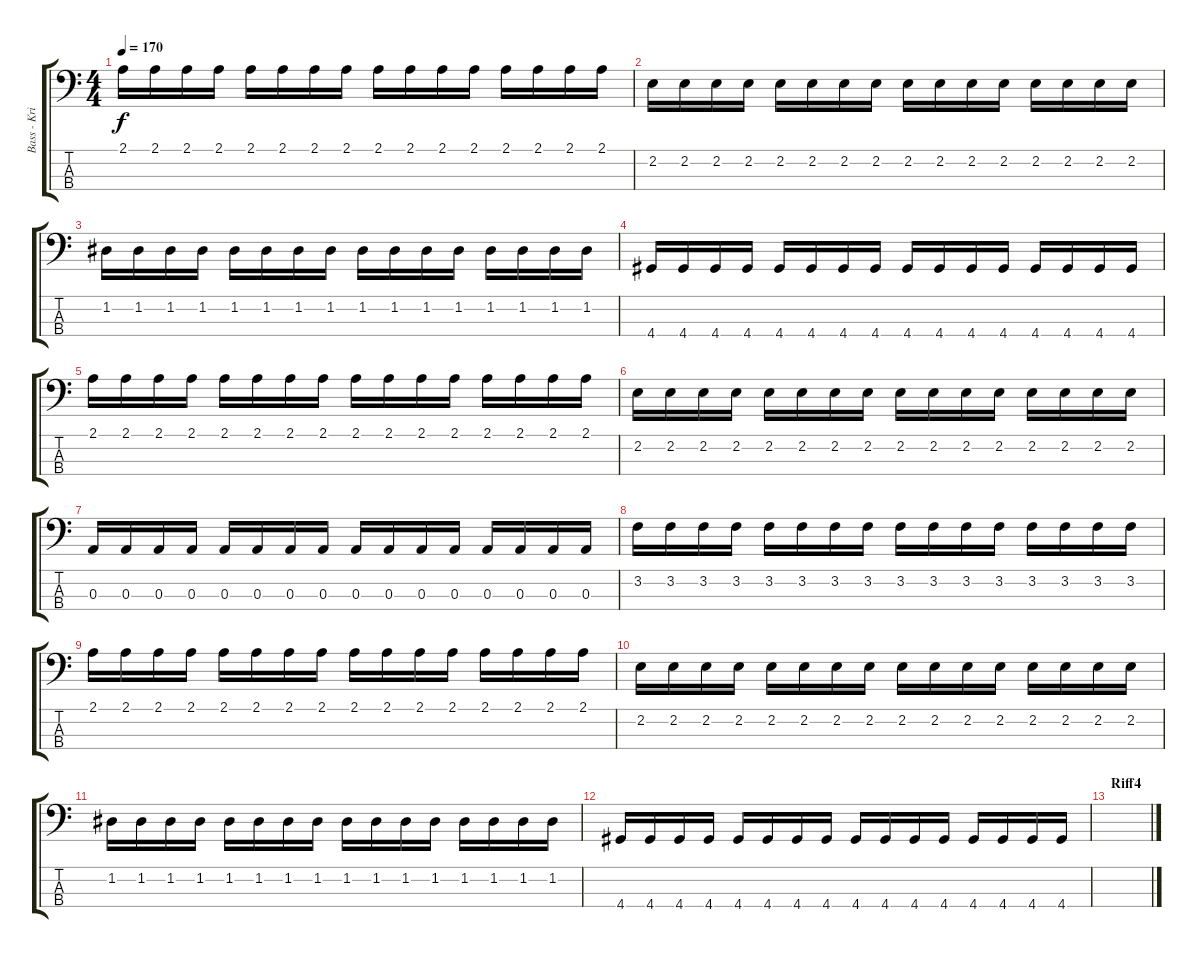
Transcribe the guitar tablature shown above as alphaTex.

\track ("Bass - Kristoffer Olivius" "Bass - Kri") {instrument electricbasspick}
\staff {score tabs}
\tuning (G2 D2 A1 E1) {hide}
\ts (4 4)
\tempo 170
\clef f4
\ks c
2.1.16{dy f} 2.1.16 2.1.16 2.1.16 2.1.16 2.1.16 2.1.16 2.1.16 2.1.16 2.1.16 2.1.16 2.1.16 2.1.16 2.1.16 2.1.16 2.1.16 |
2.2.16 2.2.16 2.2.16 2.2.16 2.2.16 2.2.16 2.2.16 2.2.16 2.2.16 2.2.16 2.2.16 2.2.16 2.2.16 2.2.16 2.2.16 2.2.16 |
1.2.16 1.2.16 1.2.16 1.2.16 1.2.16 1.2.16 1.2.16 1.2.16 1.2.16 1.2.16 1.2.16 1.2.16 1.2.16 1.2.16 1.2.16 1.2.16 |
4.4.16 4.4.16 4.4.16 4.4.16 4.4.16 4.4.16 4.4.16 4.4.16 4.4.16 4.4.16 4.4.16 4.4.16 4.4.16 4.4.16 4.4.16 4.4.16 |
2.1.16 2.1.16 2.1.16 2.1.16 2.1.16 2.1.16 2.1.16 2.1.16 2.1.16 2.1.16 2.1.16 2.1.16 2.1.16 2.1.16 2.1.16 2.1.16 |
2.2.16 2.2.16 2.2.16 2.2.16 2.2.16 2.2.16 2.2.16 2.2.16 2.2.16 2.2.16 2.2.16 2.2.16 2.2.16 2.2.16 2.2.16 2.2.16 |
0.3.16 0.3.16 0.3.16 0.3.16 0.3.16 0.3.16 0.3.16 0.3.16 0.3.16 0.3.16 0.3.16 0.3.16 0.3.16 0.3.16 0.3.16 0.3.16 |
3.2.16 3.2.16 3.2.16 3.2.16 3.2.16 3.2.16 3.2.16 3.2.16 3.2.16 3.2.16 3.2.16 3.2.16 3.2.16 3.2.16 3.2.16 3.2.16 |
2.1.16 2.1.16 2.1.16 2.1.16 2.1.16 2.1.16 2.1.16 2.1.16 2.1.16 2.1.16 2.1.16 2.1.16 2.1.16 2.1.16 2.1.16 2.1.16 |
2.2.16 2.2.16 2.2.16 2.2.16 2.2.16 2.2.16 2.2.16 2.2.16 2.2.16 2.2.16 2.2.16 2.2.16 2.2.16 2.2.16 2.2.16 2.2.16 |
1.2.16 1.2.16 1.2.16 1.2.16 1.2.16 1.2.16 1.2.16 1.2.16 1.2.16 1.2.16 1.2.16 1.2.16 1.2.16 1.2.16 1.2.16 1.2.16 |
4.4.16 4.4.16 4.4.16 4.4.16 4.4.16 4.4.16 4.4.16 4.4.16 4.4.16 4.4.16 4.4.16 4.4.16 4.4.16 4.4.16 4.4.16 4.4.16 |
\section ("" "Riff4")
